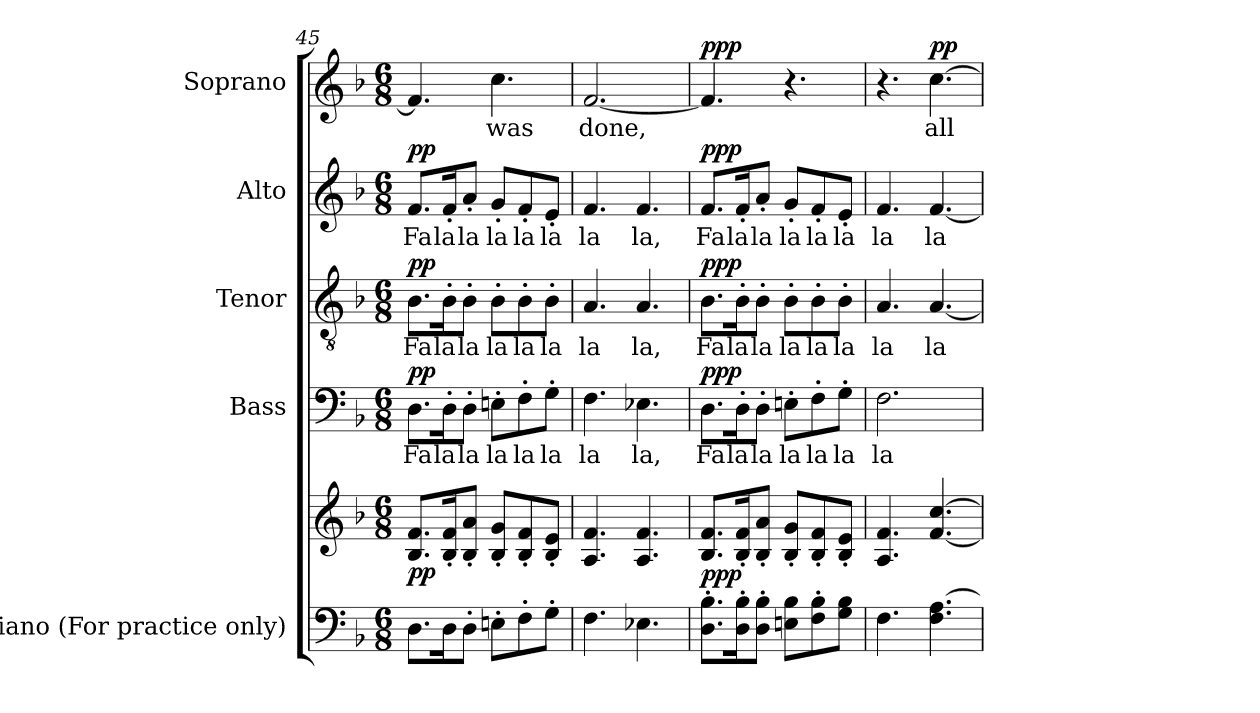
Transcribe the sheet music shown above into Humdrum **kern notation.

**kern	**kern	**dynam	**kern	**text	**dynam	**kern	**text	**dynam	**kern	**text	**dynam	**kern	**text	**dynam
*part5	*part5	*part5	*part4	*part4	*part4	*part3	*part3	*part3	*part2	*part2	*part2	*part1	*part1	*part1
*staff6	*staff5	*staff5/6	*staff4	*staff4	*staff4	*staff3	*staff3	*staff3	*staff2	*staff2	*staff2	*staff1	*staff1	*staff1
*I"Piano (For  practice  only)	*	*	*I"Bass	*	*	*I"Tenor	*	*	*I"Alto	*	*	*I"Soprano	*	*
*I'Pno.	*	*	*I'B.	*	*	*I'T.	*	*	*I'A.	*	*	*I'S.	*	*
*clefF4	*clefG2	*	*clefF4	*	*	*clefGv2	*	*	*clefG2	*	*	*clefG2	*	*
*	*	*	*	*	*	*ITrd7c12	*	*	*	*	*	*	*	*
*k[b-]	*k[b-]	*	*k[b-]	*	*	*k[b-]	*	*	*k[b-]	*	*	*k[b-]	*	*
*F:	*F:	*	*F:	*	*	*F:	*	*	*F:	*	*	*F:	*	*
*M6/8	*M6/8	*	*M6/8	*	*	*M6/8	*	*	*M6/8	*	*	*M6/8	*	*
=45	=45	=45	=45	=45	=45	=45	=45	=45	=45	=45	=45	=45	=45	=45
!	!	!	!	!LO:LY:b:color=#000000	!	!	!	!	!	!	!	!	!	!
!	!	!	!	!	!	!	!LO:LY:b:color=#000000	!	!	!	!	!	!	!
!	!	!	!	!	!	!	!	!	!	!LO:LY:b:color=#000000	!	!	!	!
8.Di\L	8.B-i/ 8.fiL	pp	8.Di\L	Fa	pp	8.BB-i\L	Fa	pp	8.fi/L	Fa	pp	4.fi/]	.	.
!	!	!	!	!LO:LY:b:color=#000000	!	!	!	!	!	!	!	!	!	!
!	!	!	!	!	!	!	!LO:LY:b:color=#000000	!	!	!	!	!	!	!
!	!	!	!	!	!	!	!	!	!	!LO:LY:b:color=#000000	!	!	!	!
16Di\K	16B-i/' 16fi'k	.	16D'i\K	la	.	16BB-'i\K	la	.	16f'i/K	la	.	.	.	.
!	!	!	!	!LO:LY:b:color=#000000	!	!	!	!	!	!	!	!	!	!
!	!	!	!	!	!	!	!LO:LY:b:color=#000000	!	!	!	!	!	!	!
!	!	!	!	!	!	!	!	!	!	!LO:LY:b:color=#000000	!	!	!	!
8D'i\J	8B-i/' 8ai'J	.	8D'i\J	la	.	8BB-'i\J	la	.	8a'i/J	la	.	.	.	.
!	!	!	!	!LO:LY:b:color=#000000	!	!	!	!	!	!	!	!	!	!
!	!	!	!	!	!	!	!LO:LY:b:color=#000000	!	!	!	!	!	!	!
!	!	!	!	!	!	!	!	!	!	!LO:LY:b:color=#000000	!	!	!	!
!	!	!	!	!	!	!	!	!	!	!	!	!	!LO:LY:b:color=#000000	!
8En'i\L	8B-i/' 8gi'L	.	8En'i\L	la	.	8BB-'i\L	la	.	8g'i/L	la	.	4.cci\	was	.
!	!	!	!	!LO:LY:b:color=#000000	!	!	!	!	!	!	!	!	!	!
!	!	!	!	!	!	!	!LO:LY:b:color=#000000	!	!	!	!	!	!	!
!	!	!	!	!	!	!	!	!	!	!LO:LY:b:color=#000000	!	!	!	!
8F'i\	8B-i/' 8fi'	.	8F'i\	la	.	8BB-'i\	la	.	8f'i/	la	.	.	.	.
!	!	!	!	!LO:LY:b:color=#000000	!	!	!	!	!	!	!	!	!	!
!	!	!	!	!	!	!	!LO:LY:b:color=#000000	!	!	!	!	!	!	!
!	!	!	!	!	!	!	!	!	!	!LO:LY:b:color=#000000	!	!	!	!
8G'i\J	8B-i/' 8ei'J	.	8G'i\J	la	.	8BB-'i\J	la	.	8e'i/J	la	.	.	.	.
=46	=46	=46	=46	=46	=46	=46	=46	=46	=46	=46	=46	=46	=46	=46
!	!	!	!	!LO:LY:b:color=#000000	!	!	!	!	!	!	!	!	!	!
!	!	!	!	!	!	!	!LO:LY:b:color=#000000	!	!	!	!	!	!	!
!	!	!	!	!	!	!	!	!	!	!LO:LY:b:color=#000000	!	!	!	!
!	!	!	!	!	!	!	!	!	!	!	!	!	!LO:LY:b:color=#000000	!
4.Fi\	4.Ai/ 4.fi	.	4.Fi\	la	.	4.AAi/	la	.	4.fi/	la	.	[2.fi/	done,	.
!	!	!	!	!LO:LY:b:color=#000000	!	!	!	!	!	!	!	!	!	!
!	!	!	!	!	!	!	!LO:LY:b:color=#000000	!	!	!	!	!	!	!
!	!	!	!	!	!	!	!	!	!	!LO:LY:b:color=#000000	!	!	!	!
4.E-Xi\	4.Ai/ 4.fi	.	4.E-Xi\	la,	.	4.AAi/	la,	.	4.fi/	la,	.	.	.	.
=47	=47	=47	=47	=47	=47	=47	=47	=47	=47	=47	=47	=47	=47	=47
!	!	!	!	!LO:LY:b:color=#000000	!	!	!	!	!	!	!	!	!	!
!	!	!	!	!	!	!	!LO:LY:b:color=#000000	!	!	!	!	!	!	!
!	!	!	!	!	!	!	!	!	!	!LO:LY:b:color=#000000	!	!	!	!
8.Di\' 8.B-i'L	8.B-i/ 8.fiL	ppp	8.Di\L	Fa	ppp	8.BB-i\L	Fa	ppp	8.fi/L	Fa	ppp	4.fi/]	.	ppp
!	!	!	!	!LO:LY:b:color=#000000	!	!	!	!	!	!	!	!	!	!
!	!	!	!	!	!	!	!LO:LY:b:color=#000000	!	!	!	!	!	!	!
!	!	!	!	!	!	!	!	!	!	!LO:LY:b:color=#000000	!	!	!	!
16Di\' 16B-i'K	16B-i/' 16fi'k	.	16D'i\K	la	.	16BB-'i\K	la	.	16f'i/K	la	.	.	.	.
!	!	!	!	!LO:LY:b:color=#000000	!	!	!	!	!	!	!	!	!	!
!	!	!	!	!	!	!	!LO:LY:b:color=#000000	!	!	!	!	!	!	!
!	!	!	!	!	!	!	!	!	!	!LO:LY:b:color=#000000	!	!	!	!
8Di\' 8B-i'J	8B-i/' 8ai'J	.	8D'i\J	la	.	8BB-'i\J	la	.	8a'i/J	la	.	.	.	.
!	!	!	!	!LO:LY:b:color=#000000	!	!	!	!	!	!	!	!	!	!
!	!	!	!	!	!	!	!LO:LY:b:color=#000000	!	!	!	!	!	!	!
!	!	!	!	!	!	!	!	!	!	!LO:LY:b:color=#000000	!	!	!	!
8Eni\ 8B-iL	8B-i/' 8gi'L	.	8En'i\L	la	.	8BB-'i\L	la	.	8g'i/L	la	.	4.r	.	.
!	!	!	!	!LO:LY:b:color=#000000	!	!	!	!	!	!	!	!	!	!
!	!	!	!	!	!	!	!LO:LY:b:color=#000000	!	!	!	!	!	!	!
!	!	!	!	!	!	!	!	!	!	!LO:LY:b:color=#000000	!	!	!	!
8Fi\' 8B-i'	8B-i/' 8fi'	.	8F'i\	la	.	8BB-'i\	la	.	8f'i/	la	.	.	.	.
!	!	!	!	!LO:LY:b:color=#000000	!	!	!	!	!	!	!	!	!	!
!	!	!	!	!	!	!	!LO:LY:b:color=#000000	!	!	!	!	!	!	!
!	!	!	!	!	!	!	!	!	!	!LO:LY:b:color=#000000	!	!	!	!
8Gi\ 8B-iJ	8B-i/' 8ei'J	.	8G'i\J	la	.	8BB-'i\J	la	.	8e'i/J	la	.	.	.	.
=48	=48	=48	=48	=48	=48	=48	=48	=48	=48	=48	=48	=48	=48	=48
!	!	!	!	!LO:LY:b:color=#000000	!	!	!	!	!	!	!	!	!	!
!	!	!	!	!	!	!	!LO:LY:b:color=#000000	!	!	!	!	!	!	!
!	!	!	!	!	!	!	!	!	!	!LO:LY:b:color=#000000	!	!	!	!
4.Fi\	4.Ai/ 4.fi	.	2.Fi\	la	.	4.AAi/	la	.	4.fi/	la	.	4.r	.	.
!	!	!	!	!	!	!	!LO:LY:b:color=#000000	!	!	!	!	!	!	!
!	!	!	!	!	!	!	!	!	!	!LO:LY:b:color=#000000	!	!	!	!
!	!	!	!	!	!	!	!	!	!	!	!	!	!LO:LY:b:color=#000000	!
4.Fi\ [4.Ai	[4.fi/ [4.cci	.	.	.	.	[4.AAi/	la	.	[4.fi/	la	.	[4.cci\	all	pp
=	=	=	=	=	=	=	=	=	=	=	=	=	=	=
*-	*-	*-	*-	*-	*-	*-	*-	*-	*-	*-	*-	*-	*-	*-
